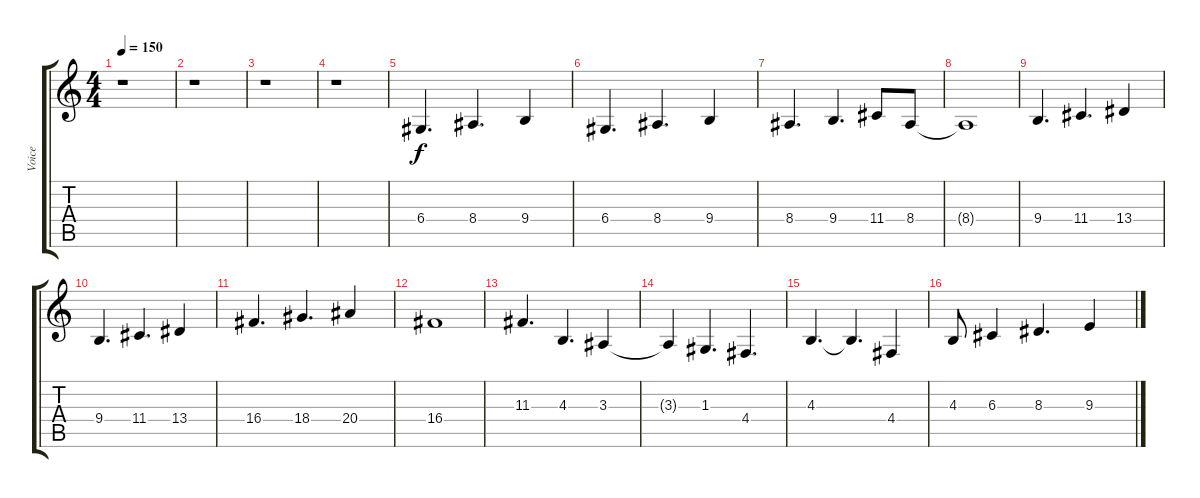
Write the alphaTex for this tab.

\track ("Voice" "Voice") {instrument choiraahs}
\staff {score tabs}
\tuning (E4 B3 G3 D3 A2 E2) {hide}
\ts (4 4)
\tempo 150
\clef g2
\ks c
r.1{dy f} |
r.1 |
r.1 |
r.1 |
6.4.4{d} 8.4.4{d} 9.4.4 |
6.4.4{d} 8.4.4{d} 9.4.4 |
8.4.4{d} 9.4.4{d} 11.4.8 8.4.8 |
8.4{t}.1 |
9.4.4{d} 11.4.4{d} 13.4.4 |
9.4.4{d} 11.4.4{d} 13.4.4 |
16.4.4{d} 18.4.4{d} 20.4.4 |
16.4.1 |
11.3.4{d} 4.3.4{d} 3.3.4 |
3.3{t}.4 1.3.4{d} 4.4.4{d} |
4.3.4{d} 4.3{t}.4{d} 4.4.4 |
4.3.8 6.3.4 8.3.4{d} 9.3.4
